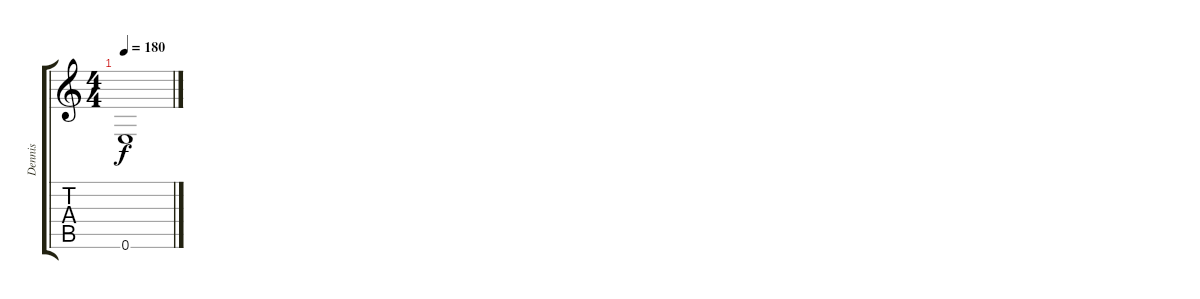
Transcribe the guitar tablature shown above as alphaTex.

\track ("Dennis" "Dennis") {instrument electricbassfinger}
\staff {score tabs}
\tuning (E4 B3 G3 D3 A2 E2) {hide}
\ts (4 4)
\tempo 180
\clef g2
\ks c
0.6.1{dy f}
